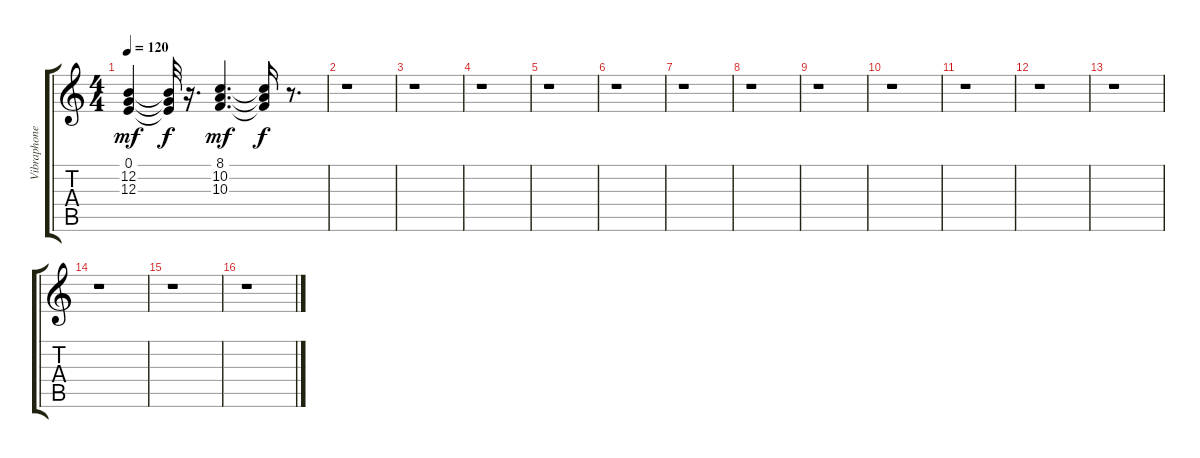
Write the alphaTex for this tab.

\track ("Vibraphone" "Vibraphone") {instrument vibraphone}
\staff {score tabs}
\tuning (E4 B3 G3 D3 A2 E2) {hide}
\ts (4 4)
\tempo 120
\clef g2
\ks c
(0.1 12.2 12.3).4{dy mf} (0.1{t} 12.2{t} 12.3{t}).32{dy f} r.16{d} (8.1 10.2 10.3).4{d dy mf} (8.1{t} 10.2{t} 10.3{t}).16{dy f} r.8{d} |
r.1 |
r.1 |
r.1 |
r.1 |
r.1 |
r.1 |
r.1 |
r.1 |
r.1 |
r.1 |
r.1 |
r.1 |
r.1 |
r.1 |
r.1
